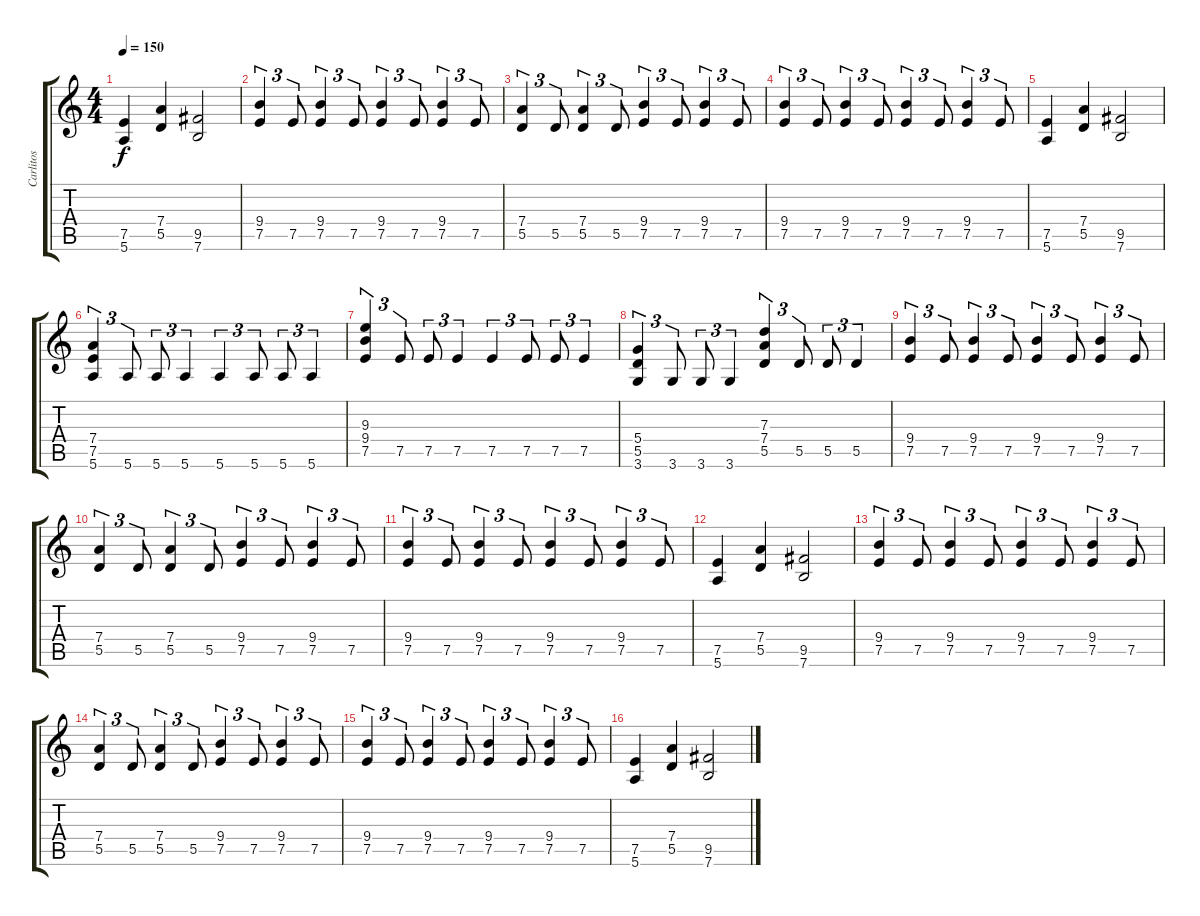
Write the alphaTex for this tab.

\track ("Carlitos" "Carlitos") {instrument overdrivenguitar}
\staff {score tabs}
\tuning (E4 B3 G3 D3 A2 E2) {hide}
\ts (4 4)
\tempo 150
\clef g2
\ks c
(7.5 5.6).4{dy f} (7.4 5.5).4 (9.5 7.6).2 |
(9.4 7.5).4{tu (3 2)} 7.5.8{tu (3 2)} (9.4 7.5).4{tu (3 2)} 7.5.8{tu (3 2)} (9.4 7.5).4{tu (3 2)} 7.5.8{tu (3 2)} (9.4 7.5).4{tu (3 2)} 7.5.8{tu (3 2)} |
(7.4 5.5).4{tu (3 2)} 5.5.8{tu (3 2)} (7.4 5.5).4{tu (3 2)} 5.5.8{tu (3 2)} (9.4 7.5).4{tu (3 2)} 7.5.8{tu (3 2)} (9.4 7.5).4{tu (3 2)} 7.5.8{tu (3 2)} |
(9.4 7.5).4{tu (3 2)} 7.5.8{tu (3 2)} (9.4 7.5).4{tu (3 2)} 7.5.8{tu (3 2)} (9.4 7.5).4{tu (3 2)} 7.5.8{tu (3 2)} (9.4 7.5).4{tu (3 2)} 7.5.8{tu (3 2)} |
(7.5 5.6).4 (7.4 5.5).4 (9.5 7.6).2 |
(7.4 7.5 5.6).4{tu (3 2)} 5.6.8{tu (3 2)} 5.6.8{tu (3 2)} 5.6.4{tu (3 2)} 5.6.4{tu (3 2)} 5.6.8{tu (3 2)} 5.6.8{tu (3 2)} 5.6.4{tu (3 2)} |
(9.3 9.4 7.5).4{tu (3 2)} 7.5.8{tu (3 2)} 7.5.8{tu (3 2)} 7.5.4{tu (3 2)} 7.5.4{tu (3 2)} 7.5.8{tu (3 2)} 7.5.8{tu (3 2)} 7.5.4{tu (3 2)} |
(5.4 5.5 3.6).4{tu (3 2)} 3.6.8{tu (3 2)} 3.6.8{tu (3 2)} 3.6.4{tu (3 2)} (7.3 7.4 5.5).4{tu (3 2)} 5.5.8{tu (3 2)} 5.5.8{tu (3 2)} 5.5.4{tu (3 2)} |
(9.4 7.5).4{tu (3 2)} 7.5.8{tu (3 2)} (9.4 7.5).4{tu (3 2)} 7.5.8{tu (3 2)} (9.4 7.5).4{tu (3 2)} 7.5.8{tu (3 2)} (9.4 7.5).4{tu (3 2)} 7.5.8{tu (3 2)} |
(7.4 5.5).4{tu (3 2)} 5.5.8{tu (3 2)} (7.4 5.5).4{tu (3 2)} 5.5.8{tu (3 2)} (9.4 7.5).4{tu (3 2)} 7.5.8{tu (3 2)} (9.4 7.5).4{tu (3 2)} 7.5.8{tu (3 2)} |
(9.4 7.5).4{tu (3 2)} 7.5.8{tu (3 2)} (9.4 7.5).4{tu (3 2)} 7.5.8{tu (3 2)} (9.4 7.5).4{tu (3 2)} 7.5.8{tu (3 2)} (9.4 7.5).4{tu (3 2)} 7.5.8{tu (3 2)} |
(7.5 5.6).4 (7.4 5.5).4 (9.5 7.6).2 |
(9.4 7.5).4{tu (3 2)} 7.5.8{tu (3 2)} (9.4 7.5).4{tu (3 2)} 7.5.8{tu (3 2)} (9.4 7.5).4{tu (3 2)} 7.5.8{tu (3 2)} (9.4 7.5).4{tu (3 2)} 7.5.8{tu (3 2)} |
(7.4 5.5).4{tu (3 2)} 5.5.8{tu (3 2)} (7.4 5.5).4{tu (3 2)} 5.5.8{tu (3 2)} (9.4 7.5).4{tu (3 2)} 7.5.8{tu (3 2)} (9.4 7.5).4{tu (3 2)} 7.5.8{tu (3 2)} |
(9.4 7.5).4{tu (3 2)} 7.5.8{tu (3 2)} (9.4 7.5).4{tu (3 2)} 7.5.8{tu (3 2)} (9.4 7.5).4{tu (3 2)} 7.5.8{tu (3 2)} (9.4 7.5).4{tu (3 2)} 7.5.8{tu (3 2)} |
(7.5 5.6).4 (7.4 5.5).4 (9.5 7.6).2
